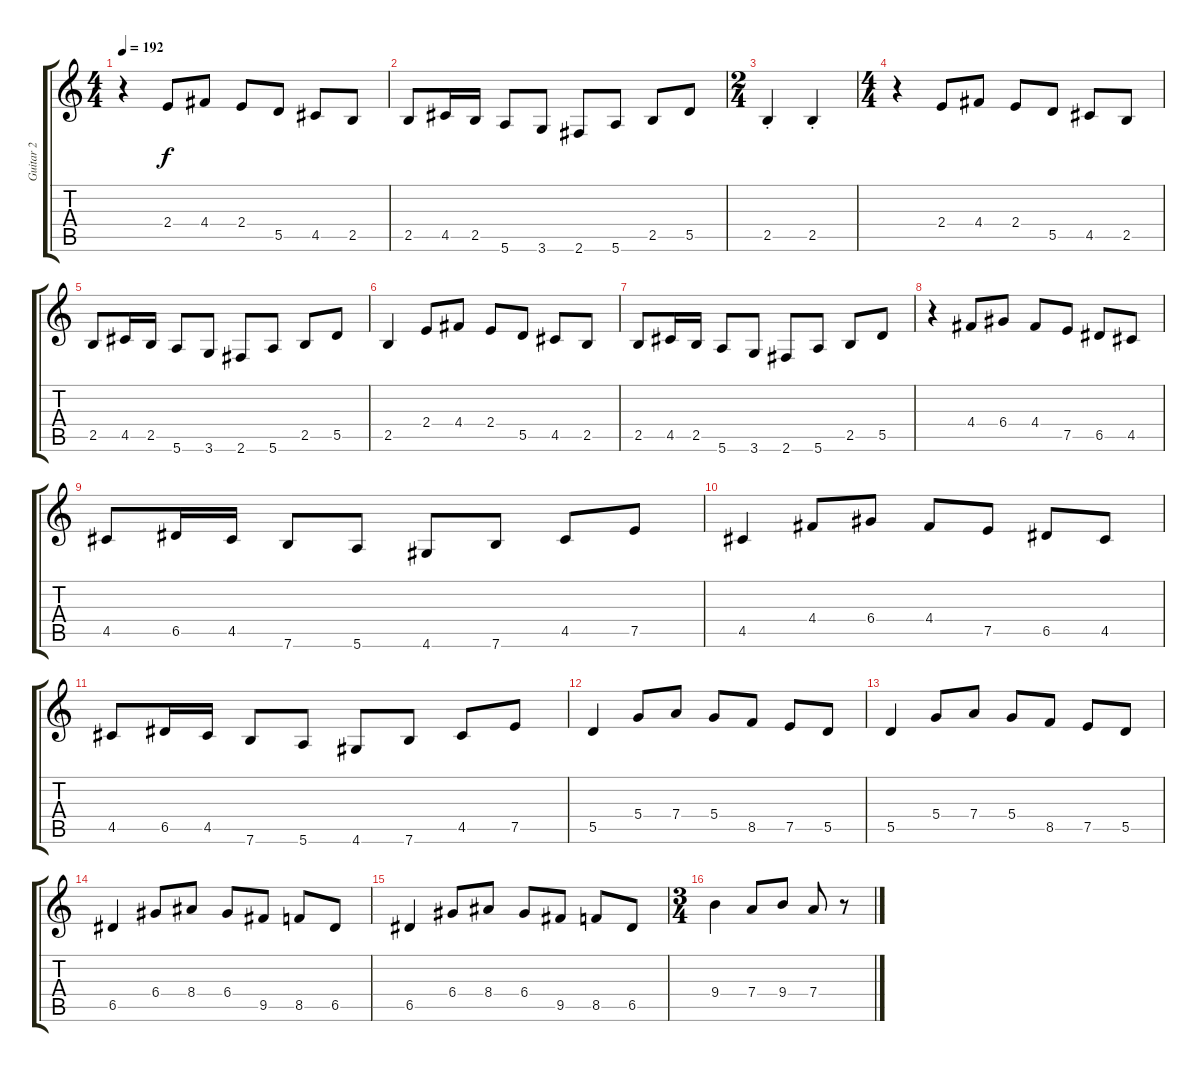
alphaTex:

\track ("Guitar 2" "Guitar 2") {instrument distortionguitar}
\staff {score tabs}
\tuning (E4 B3 G3 D3 A2 E2) {hide}
\ts (4 4)
\tempo 192
\clef g2
\ks c
r.4{dy f} 2.4.8 4.4.8 2.4.8 5.5.8 4.5.8 2.5.8 |
2.5.8 4.5.16 2.5.16 5.6.8 3.6.8 2.6.8 5.6.8 2.5.8 5.5.8 |
\ts (2 4)
2.5{st}.4 2.5{st}.4 |
\ts (4 4)
r.4 2.4.8 4.4.8 2.4.8 5.5.8 4.5.8 2.5.8 |
2.5.8 4.5.16 2.5.16 5.6.8 3.6.8 2.6.8 5.6.8 2.5.8 5.5.8 |
2.5.4 2.4.8 4.4.8 2.4.8 5.5.8 4.5.8 2.5.8 |
2.5.8 4.5.16 2.5.16 5.6.8 3.6.8 2.6.8 5.6.8 2.5.8 5.5.8 |
r.4 4.4.8 6.4.8 4.4.8 7.5.8 6.5.8 4.5.8 |
4.5.8 6.5.16 4.5.16 7.6.8 5.6.8 4.6.8 7.6.8 4.5.8 7.5.8 |
4.5.4 4.4.8 6.4.8 4.4.8 7.5.8 6.5.8 4.5.8 |
4.5.8 6.5.16 4.5.16 7.6.8 5.6.8 4.6.8 7.6.8 4.5.8 7.5.8 |
5.5.4 5.4.8 7.4.8 5.4.8 8.5.8 7.5.8 5.5.8 |
5.5.4 5.4.8 7.4.8 5.4.8 8.5.8 7.5.8 5.5.8 |
6.5.4 6.4.8 8.4.8 6.4.8 9.5.8 8.5.8 6.5.8 |
6.5.4 6.4.8 8.4.8 6.4.8 9.5.8 8.5.8 6.5.8 |
\ts (3 4)
9.4.4 7.4.8 9.4.8 7.4.8 r.8
